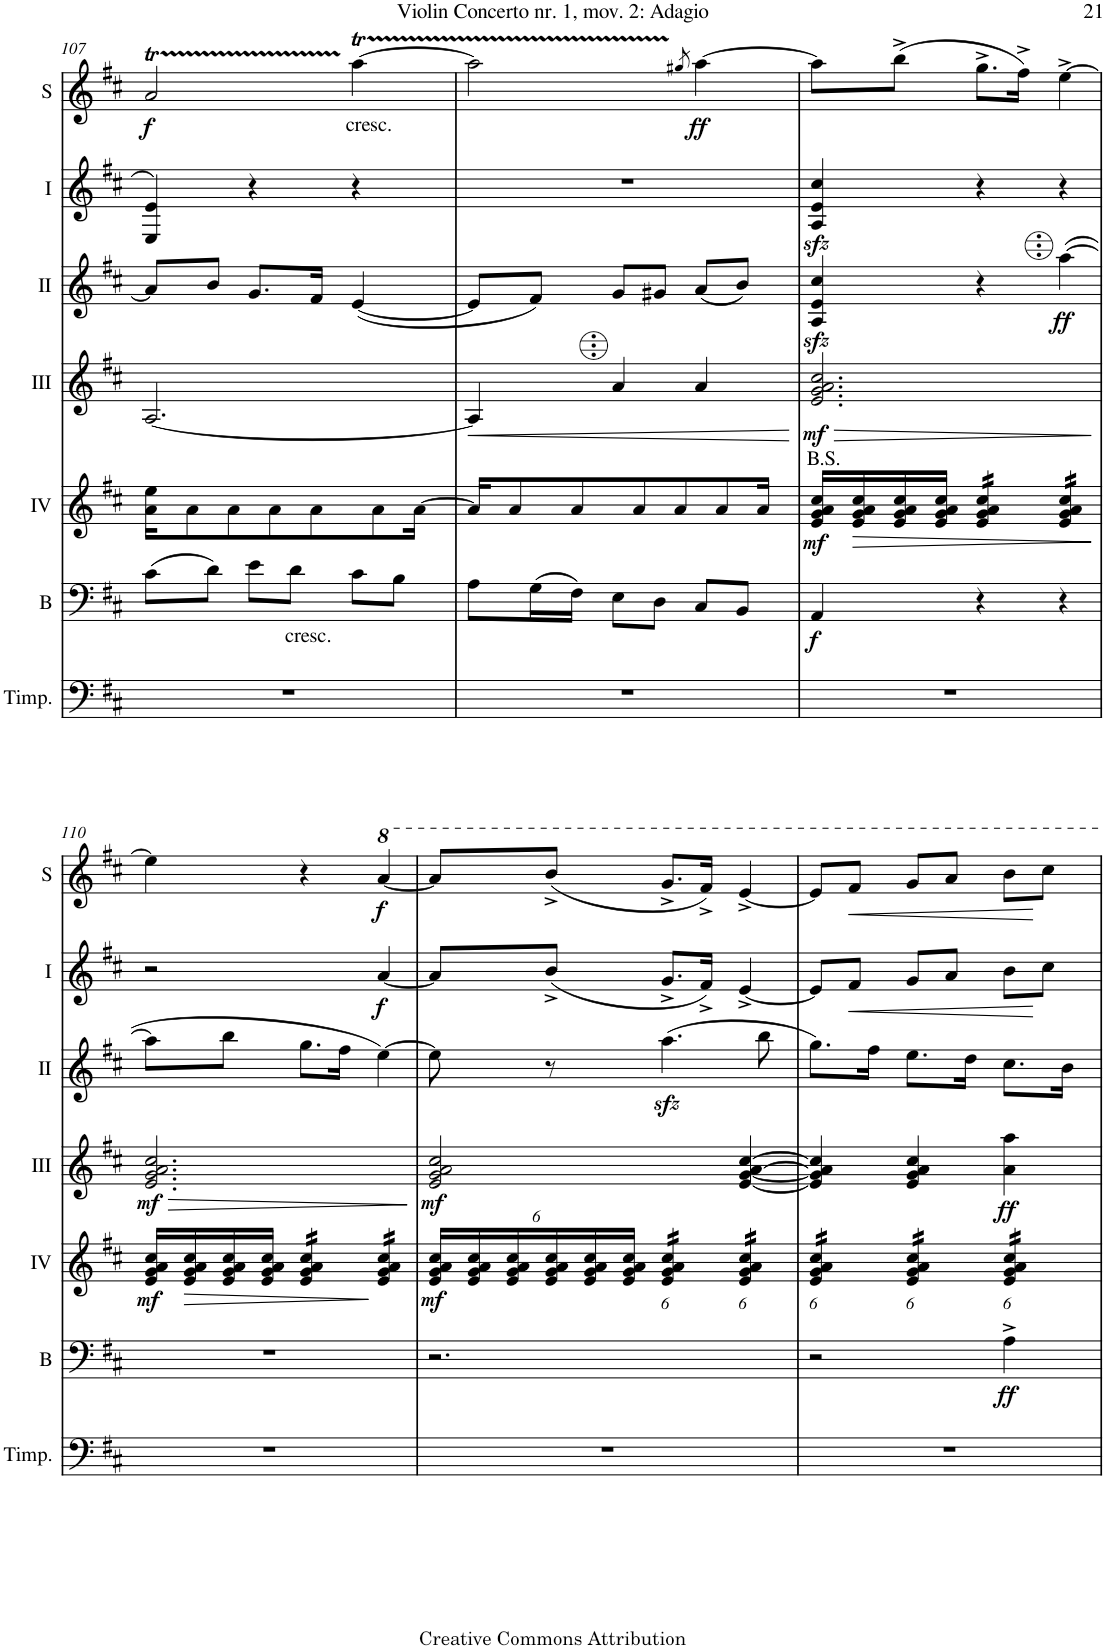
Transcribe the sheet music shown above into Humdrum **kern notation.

**kern	**kern	**dynam	**kern	**dynam	**kern	**dynam	**kern	**dynam	**kern	**dynam	**kern	**dynam
*part7	*part6	*part6	*part5	*part5	*part4	*part4	*part3	*part3	*part2	*part2	*part1	*part1
*staff7	*staff6	*staff6	*staff5	*staff5	*staff4	*staff4	*staff3	*staff3	*staff2	*staff2	*staff1	*staff1
*I"Timpani	*I"Bass	*	*I"Acc. 4	*	*I"Acc. 3	*	*I"Acc. 2	*	*I"Acc. 1	*	*I"Solo	*
*I'Timp.	*I'B	*	*	*	*	*	*	*	*	*	*I'S	*
!!LO:PB:g=z
*clefF4	*clefF4	*	*clefG2	*	*clefG2	*	*clefG2	*	*clefG2	*	*clefG2	*
*	*Trd7c12	*	*Trd7c12	*	*	*	*	*	*	*	*	*
*k[f#c#]	*k[f#c#]	*	*k[f#c#]	*	*k[f#c#]	*	*k[f#c#]	*	*k[f#c#]	*	*k[f#c#]	*
*M3/4	*M3/4	*	*M3/4	*	*M3/4	*	*M3/4	*	*M3/4	*	*M3/4	*
=107	=107	=107	=107	=107	=107	=107	=107	=107	=107	=107	=107	=107
!	!	!	!	!	!	!	!	!	!	!	!	!LO:DY:b
2.r	(8c#\L	.	16a\ 16ee\KL	.	[2.A/	.	8a/L]	.	4E/ 4e/	.	2aT/	f
.	.	.	8a\	.	.	.	.	.	.	.	.	.
.	8d\J)	.	.	.	.	.	8b/J	.	.	.	.	.
.	.	.	8a\	.	.	.	.	.	.	.	.	.
.	8e\L	.	.	.	.	.	8.g/L	.	4r	.	.	.
.	.	.	8a\	.	.	.	.	.	.	.	.	.
!	!LO:TX:b:t=cresc.	!	!	!	!	!	!	!	!	!	!	!
.	8d\J	.	.	.	.	.	.	.	.	.	.	.
.	.	.	8a\	.	.	.	16f#/Jk	.	.	.	.	.
!	!	!	!	!	!	!	!	!	!	!	!LO:TX:b:t=cresc.	!
.	8c#\L	.	.	.	.	.	([4e/	.	4r	.	[4aaT\	.
.	.	.	8a\	.	.	.	.	.	.	.	.	.
.	8B\J	.	.	.	.	.	.	.	.	.	.	.
.	.	.	[16a\Jk	.	.	.	.	.	.	.	.	.
=108	=108	=108	=108	=108	=108	=108	=108	=108	=108	=108	=108	=108
!	!	!	!	!	!	!LO:HP:b	!	!	!	!	!	!
2.r	8A\L	.	16a/KL]	.	4A/]	<	8e/L]	.	2.r	.	2aaTTT\]	.
.	.	.	8a/	.	.	.	.	.	.	.	.	.
.	(16G\L	.	.	.	.	.	8f#/J)	.	.	.	.	.
.	16F#\JJ)	.	8a/	.	.	.	.	.	.	.	.	.
.	8E\L	.	.	.	4A/	.	8g/L	.	.	.	.	.
.	.	.	8a/	.	.	.	.	.	.	.	.	.
.	8D\J	.	.	.	.	.	8g#X/J	.	.	.	.	.
.	.	.	8a/	.	.	.	.	.	.	.	.	.
.	.	.	.	.	.	.	.	.	.	.	8qgg#X/	.
!	!	!	!	!	!	!	!	!	!	!	!	!LO:DY:b
.	8C#/L	.	.	.	4A/	.	(8a/L	.	.	.	[4aa\	ff
.	.	.	8a/	.	.	.	.	.	.	.	.	.
.	8BB/J	.	.	.	.	.	8b/J)	.	.	.	.	.
.	.	.	16a/Jk	.	.	.	.	.	.	.	.	.
.	.	.	.	.	.	[	.	.	.	.	.	.
=109	=109	=109	=109	=109	=109	=109	=109	=109	=109	=109	=109	=109
!	!	!	!LO:TX:a:t=B.S.	!	!	!	!	!	!	!	!	!
!	!	!LO:DY:b	!	!LO:DY:b	!	!LO:HP:b	!	!	!	!	!	!
!	!	!	!	!	!	!LO:DY:n=1:b	!	!	!	!	!	!
2.r	4AA/	f	16e/ 16g/ 16a/ 16cc#/LL	mf	2.E/ 2.G/ 2.A/ 2.c#/	> mf	4A/zz< 4e/zz< 4cc#/zz<	.	4A/zz< 4e/zz< 4cc#/zz<	.	8aa\L]	.
!	!	!	!	!LO:HP:b	!	!	!	!	!	!	!	!
.	.	.	16e/ 16g/ 16a/ 16cc#/	>	.	.	.	.	.	.	.	.
.	.	.	16e/ 16g/ 16a/ 16cc#/	.	.	.	.	.	.	.	(8bb^\J	.
.	.	.	16e/ 16g/ 16a/ 16cc#/JJ	.	.	.	.	.	.	.	.	.
*	*	*	*tremolo	*	*	*	*	*	*	*	*	*
.	4r	.	16e/ 16g/ 16a/ 16cc#/LL	.	.	.	4r	.	4r	.	8.gg^\L	.
.	.	.	16e/ 16g/ 16a/ 16cc#/	.	.	.	.	.	.	.	.	.
.	.	.	16e/ 16g/ 16a/ 16cc#/	.	.	.	.	.	.	.	.	.
.	.	.	16e/ 16g/ 16a/ 16cc#/JJ	.	.	.	.	.	.	.	16ff#^\Jk)	.
!	!	!	!	!	!	!	!	!LO:DY:b	!	!	!	!
.	4r	.	16e/ 16g/ 16a/ 16cc#/LL	.	.	.	([4aa\	ff	4r	.	[4ee^\	.
.	.	.	16e/ 16g/ 16a/ 16cc#/	.	.	.	.	.	.	.	.	.
.	.	.	16e/ 16g/ 16a/ 16cc#/	.	.	.	.	.	.	.	.	.
.	.	.	16e/ 16g/ 16a/ 16cc#/JJ	.	.	.	.	.	.	.	.	.
*	*	*	*Xtremolo	*	*	*	*	*	*	*	*	*
.	.	.	.	]	.	]	.	.	.	.	.	.
!!LO:LB:g=z
=110	=110	=110	=110	=110	=110	=110	=110	=110	=110	=110	=110	=110
!	!	!	!	!LO:DY:b	!	!LO:HP:b	!	!	!	!	!	!
!	!	!	!	!	!	!LO:DY:n=1:b	!	!	!	!	!	!
2.r	2.r	.	16e/ 16g/ 16a/ 16cc#/LL	mf	2.E/ 2.G/ 2.A/ 2.c#/	> mf	8aa\L]	.	2r	.	4ee\]	.
!	!	!	!	!LO:HP:b	!	!	!	!	!	!	!	!
.	.	.	16e/ 16g/ 16a/ 16cc#/	>	.	.	.	.	.	.	.	.
.	.	.	16e/ 16g/ 16a/ 16cc#/	.	.	.	8bb\J	.	.	.	.	.
.	.	.	16e/ 16g/ 16a/ 16cc#/JJ	.	.	.	.	.	.	.	.	.
*	*	*	*tremolo	*	*	*	*	*	*	*	*	*
.	.	.	16e/ 16g/ 16a/ 16cc#/LL	.	.	.	8.gg\L	.	.	.	4r	.
.	.	.	16e/ 16g/ 16a/ 16cc#/	.	.	.	.	.	.	.	.	.
.	.	.	16e/ 16g/ 16a/ 16cc#/	.	.	.	.	.	.	.	.	.
.	.	.	16e/ 16g/ 16a/ 16cc#/JJ	.	.	.	16ff#\Jk	.	.	.	.	.
!	!	!	!	!	!	!	!	!	!	!LO:DY:b	!	!LO:DY:b
.	.	.	16e/ 16g/ 16a/ 16cc#/LL	]	.	.	[4ee\)	.	[4a/	f	[4aa/	f
.	.	.	16e/ 16g/ 16a/ 16cc#/	.	.	.	.	.	.	.	.	.
.	.	.	16e/ 16g/ 16a/ 16cc#/	.	.	.	.	.	.	.	.	.
.	.	.	16e/ 16g/ 16a/ 16cc#/JJ	.	.	.	.	.	.	.	.	.
*	*	*	*Xtremolo	*	*	*	*	*	*	*	*	*
.	.	.	.	.	.	]	.	.	.	.	.	.
=111	=111	=111	=111	=111	=111	=111	=111	=111	=111	=111	=111	=111
*	*	*	*Xbrackettup	*	*	*	*	*	*	*	*	*
!	!	!	!	!LO:DY:b	!	!LO:DY:b	!	!	!	!	!	!
2.r	2.r	.	24e/ 24g/ 24a/ 24cc#/LL	mf	2E/ 2G/ 2A/ 2c#/	mf	8ee\]	.	8a/L]	.	8aa/L]	.
.	.	.	24e/ 24g/ 24a/ 24cc#/	.	.	.	.	.	.	.	.	.
.	.	.	24e/ 24g/ 24a/ 24cc#/	.	.	.	.	.	.	.	.	.
.	.	.	24e/ 24g/ 24a/ 24cc#/	.	.	.	8r	.	(8b^/J	.	(8bb^/J	.
.	.	.	24e/ 24g/ 24a/ 24cc#/	.	.	.	.	.	.	.	.	.
.	.	.	24e/ 24g/ 24a/ 24cc#/JJ	.	.	.	.	.	.	.	.	.
!	!	!	!LO:TX:b:i:t=6	!	!	!	!	!	!	!	!	!
*	*	*	*tremolo	*	*	*	*	*	*	*	*	*
.	.	.	16e/ 16g/ 16a/ 16cc#/LL	.	.	.	(4.aazz<\	.	8.g^/L	.	8.gg^/L	.
.	.	.	16e/ 16g/ 16a/ 16cc#/	.	.	.	.	.	.	.	.	.
.	.	.	16e/ 16g/ 16a/ 16cc#/	.	.	.	.	.	.	.	.	.
.	.	.	16e/ 16g/ 16a/ 16cc#/JJ	.	.	.	.	.	16f#^/Jk)	.	16ff#^/Jk)	.
!	!	!	!LO:TX:b:i:t=6	!	!	!	!	!	!	!	!	!
.	.	.	16e/ 16g/ 16a/ 16cc#/LL	.	[4E/ [4G/ [4A/ [4c#/	.	.	.	[4e^/	.	[4ee^/	.
.	.	.	16e/ 16g/ 16a/ 16cc#/	.	.	.	.	.	.	.	.	.
.	.	.	16e/ 16g/ 16a/ 16cc#/	.	.	.	8bb\	.	.	.	.	.
.	.	.	16e/ 16g/ 16a/ 16cc#/JJ	.	.	.	.	.	.	.	.	.
=112	=112	=112	=112	=112	=112	=112	=112	=112	=112	=112	=112	=112
!	!	!	!LO:TX:b:i:t=6	!	!	!	!	!	!	!	!	!
2.r	2r	.	16e/ 16g/ 16a/ 16cc#/LL	.	4E/] 4G/] 4A/] 4c#/]	.	8.gg\L)	.	8e/L]	.	8ee/L]	.
.	.	.	16e/ 16g/ 16a/ 16cc#/	.	.	.	.	.	.	.	.	.
!	!	!	!	!	!	!	!	!	!	!LO:HP:b	!	!LO:HP:b
.	.	.	16e/ 16g/ 16a/ 16cc#/	.	.	.	.	.	8f#/J	<	8ff#/J	<
.	.	.	16e/ 16g/ 16a/ 16cc#/JJ	.	.	.	16ff#\Jk	.	.	.	.	.
!	!	!	!LO:TX:b:i:t=6	!	!	!	!	!	!	!	!	!
.	.	.	16e/ 16g/ 16a/ 16cc#/LL	.	4E/ 4G/ 4A/ 4c#/	.	8.ee\L	.	8g/L	.	8gg/L	.
.	.	.	16e/ 16g/ 16a/ 16cc#/	.	.	.	.	.	.	.	.	.
.	.	.	16e/ 16g/ 16a/ 16cc#/	.	.	.	.	.	8a/J	.	8aa/J	.
.	.	.	16e/ 16g/ 16a/ 16cc#/JJ	.	.	.	16dd\Jk	.	.	.	.	.
!	!	!	!LO:TX:b:i:t=6	!	!	!	!	!	!	!	!	!
!	!	!LO:DY:b	!	!	!	!LO:DY:b	!	!	!	!	!	!
.	4A^\	ff	16e/ 16g/ 16a/ 16cc#/LL	.	4A\ 4a\	ff	8.cc#\L	.	8b\L	.	8bb\L	.
.	.	.	16e/ 16g/ 16a/ 16cc#/	.	.	.	.	.	.	.	.	.
.	.	.	16e/ 16g/ 16a/ 16cc#/	.	.	.	.	.	8cc#\J	[	8ccc#\J	[
.	.	.	16e/ 16g/ 16a/ 16cc#/JJ	.	.	.	16b\Jk	.	.	.	.	.
*	*	*	*Xtremolo	*	*	*	*	*	*	*	*	*
=	=	=	=	=	=	=	=	=	=	=	=	=
*-	*-	*-	*-	*-	*-	*-	*-	*-	*-	*-	*-	*-
